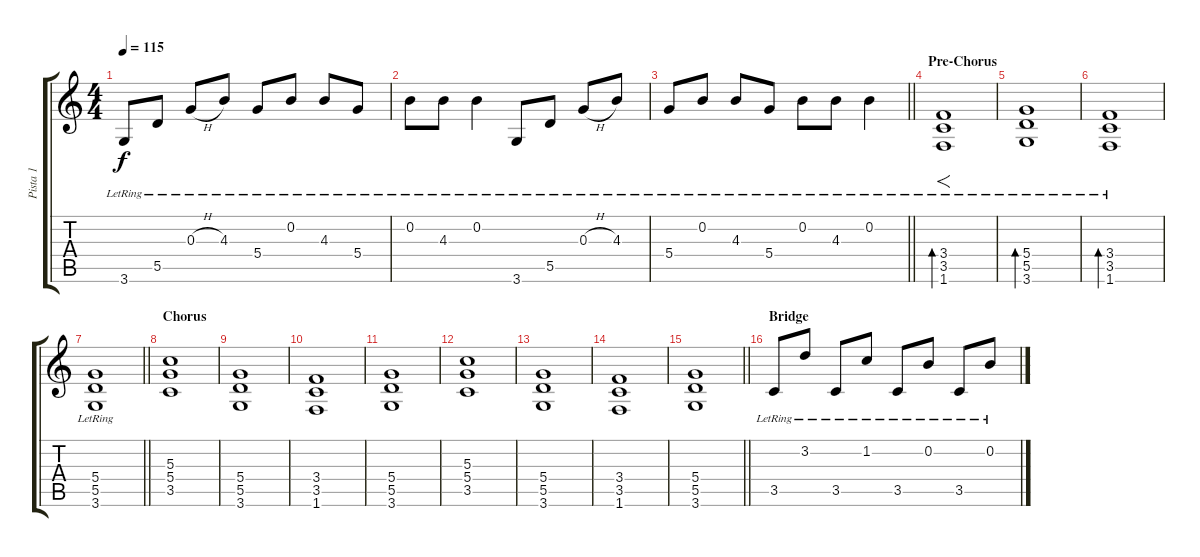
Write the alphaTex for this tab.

\track ("Pista 1" "Pista 1") {instrument electricguitarclean}
\staff {score tabs}
\tuning (E4 B3 G3 D3 A2 E2) {hide}
\ts (4 4)
\tempo 115
\clef g2
\ks c
3.6{lr}.8{dy f} 5.5{lr}.8 0.3{h lr}.8 4.3{lr}.8 5.4{lr}.8 0.2{lr}.8 4.3{lr}.8 5.4{lr}.8 |
0.2{lr}.8 4.3{lr}.8 0.2{lr}.4 3.6{lr}.8 5.5{lr}.8 0.3{h lr}.8 4.3{lr}.8 |
\barLineRight lightlight
5.4{lr}.8 0.2{lr}.8 4.3{lr}.8 5.4{lr}.8 0.2{lr}.8 4.3{lr}.8 0.2{lr}.4 |
\section ("" "Pre-Chorus")
(3.4{lr} 3.5 1.6).1{f bd 480 instrument distortionguitar} |
(5.4{lr} 5.5 3.6).1{bd 480} |
(3.4{lr} 3.5 1.6).1{bd 480} |
\barLineRight lightlight
(5.4{lr} 5.5 3.6).1 |
\section ("" "Chorus")
(5.3 5.4 3.5).1 |
(5.4 5.5 3.6).1 |
(3.4 3.5 1.6).1 |
(5.4 5.5 3.6).1 |
(5.3 5.4 3.5).1 |
(5.4 5.5 3.6).1 |
(3.4 3.5 1.6).1 |
\barLineRight lightlight
(5.4 5.5 3.6).1 |
\section ("" "Bridge")
3.5{lr}.8{instrument electricguitarclean} 3.2{lr}.8 3.5{lr}.8 1.2{lr}.8 3.5{lr}.8 0.2{lr}.8 3.5{lr}.8 0.2{h lr}.8
